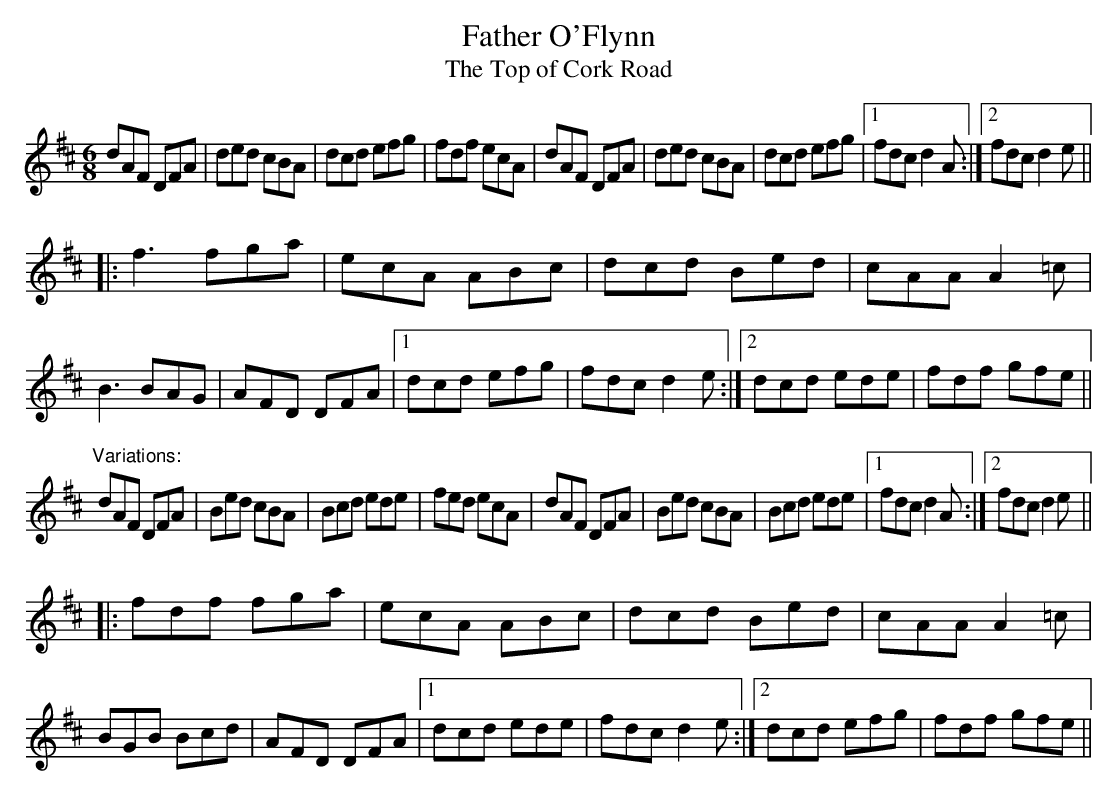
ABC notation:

X:1
T:Father O'Flynn
T:Top of Cork Road, The
M:6/8
K:D
dAF DFA|ded cBA|dcd efg|fdf ecA|dAF DFA|ded cBA|dcd efg|1 fdc d2A:|2 fdc d2e||
|:f3 fga|ecA ABc|dcd Bed|cAA A2=c|
B3 BAG|AFD DFA|1 dcd efg|fdc d2e:|2 dcd ede|fdf gfe||
"Variations:"
dAF DFA|Bed cBA|Bcd ede|fed ecA|dAF DFA|Bed cBA|Bcd ede|1 fdc d2A:|2 fdc d2e||
|:fdf fga|ecA ABc|dcd Bed|cAA A2=c|
BGB Bcd|AFD DFA|1 dcd ede|fdc d2e:|2 dcd efg|fdf gfe||
